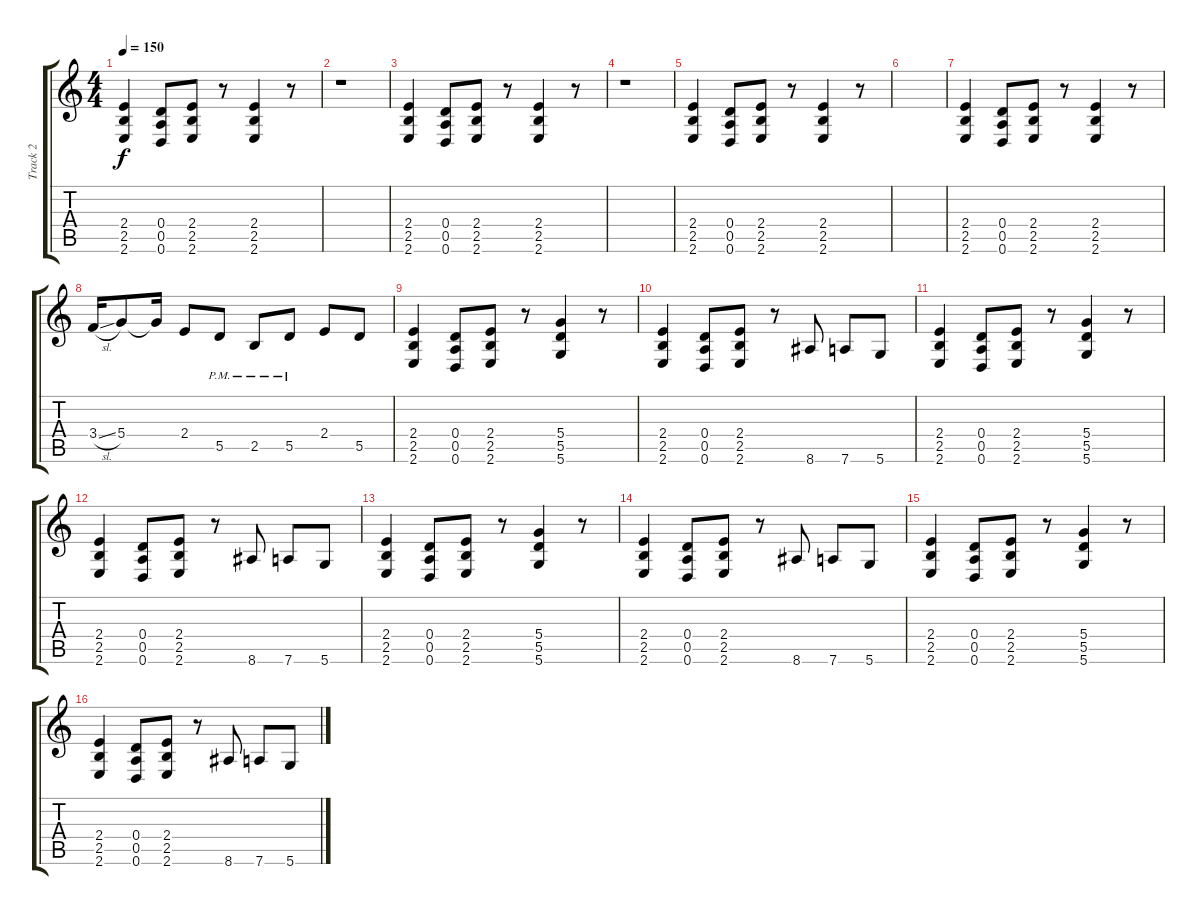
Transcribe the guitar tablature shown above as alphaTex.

\track ("Track 2" "Track 2") {instrument distortionguitar}
\staff {score tabs}
\tuning (E4 B3 G3 D3 A2 D2) {hide}
\ts (4 4)
\tempo 150
\clef g2
\ks c
(2.4 2.5 2.6).4{dy f} (0.4 0.5 0.6).8 (2.4 2.5 2.6).8 r.8 (2.4 2.5 2.6).4 r.8 |
r.1 |
(2.4 2.5 2.6).4 (0.4 0.5 0.6).8 (2.4 2.5 2.6).8 r.8 (2.4 2.5 2.6).4 r.8 |
r.1 |
(2.4 2.5 2.6).4 (0.4 0.5 0.6).8 (2.4 2.5 2.6).8 r.8 (2.4 2.5 2.6).4 r.8 |
|
(2.4 2.5 2.6).4 (0.4 0.5 0.6).8 (2.4 2.5 2.6).8 r.8 (2.4 2.5 2.6).4 r.8 |
3.4{sl}.16 5.4.8 5.4{t}.16 2.4.8 5.5{pm}.8 2.5{pm}.8 5.5{pm}.8 2.4.8 5.5.8 |
(2.4 2.5 2.6).4 (0.4 0.5 0.6).8 (2.4 2.5 2.6).8 r.8 (5.4 5.5 5.6).4 r.8 |
(2.4 2.5 2.6).4 (0.4 0.5 0.6).8 (2.4 2.5 2.6).8 r.8 8.6.8 7.6.8 5.6.8 |
(2.4 2.5 2.6).4 (0.4 0.5 0.6).8 (2.4 2.5 2.6).8 r.8 (5.4 5.5 5.6).4 r.8 |
(2.4 2.5 2.6).4 (0.4 0.5 0.6).8 (2.4 2.5 2.6).8 r.8 8.6.8 7.6.8 5.6.8 |
(2.4 2.5 2.6).4 (0.4 0.5 0.6).8 (2.4 2.5 2.6).8 r.8 (5.4 5.5 5.6).4 r.8 |
(2.4 2.5 2.6).4 (0.4 0.5 0.6).8 (2.4 2.5 2.6).8 r.8 8.6.8 7.6.8 5.6.8 |
(2.4 2.5 2.6).4 (0.4 0.5 0.6).8 (2.4 2.5 2.6).8 r.8 (5.4 5.5 5.6).4 r.8 |
(2.4 2.5 2.6).4 (0.4 0.5 0.6).8 (2.4 2.5 2.6).8 r.8 8.6.8 7.6.8 5.6.8
